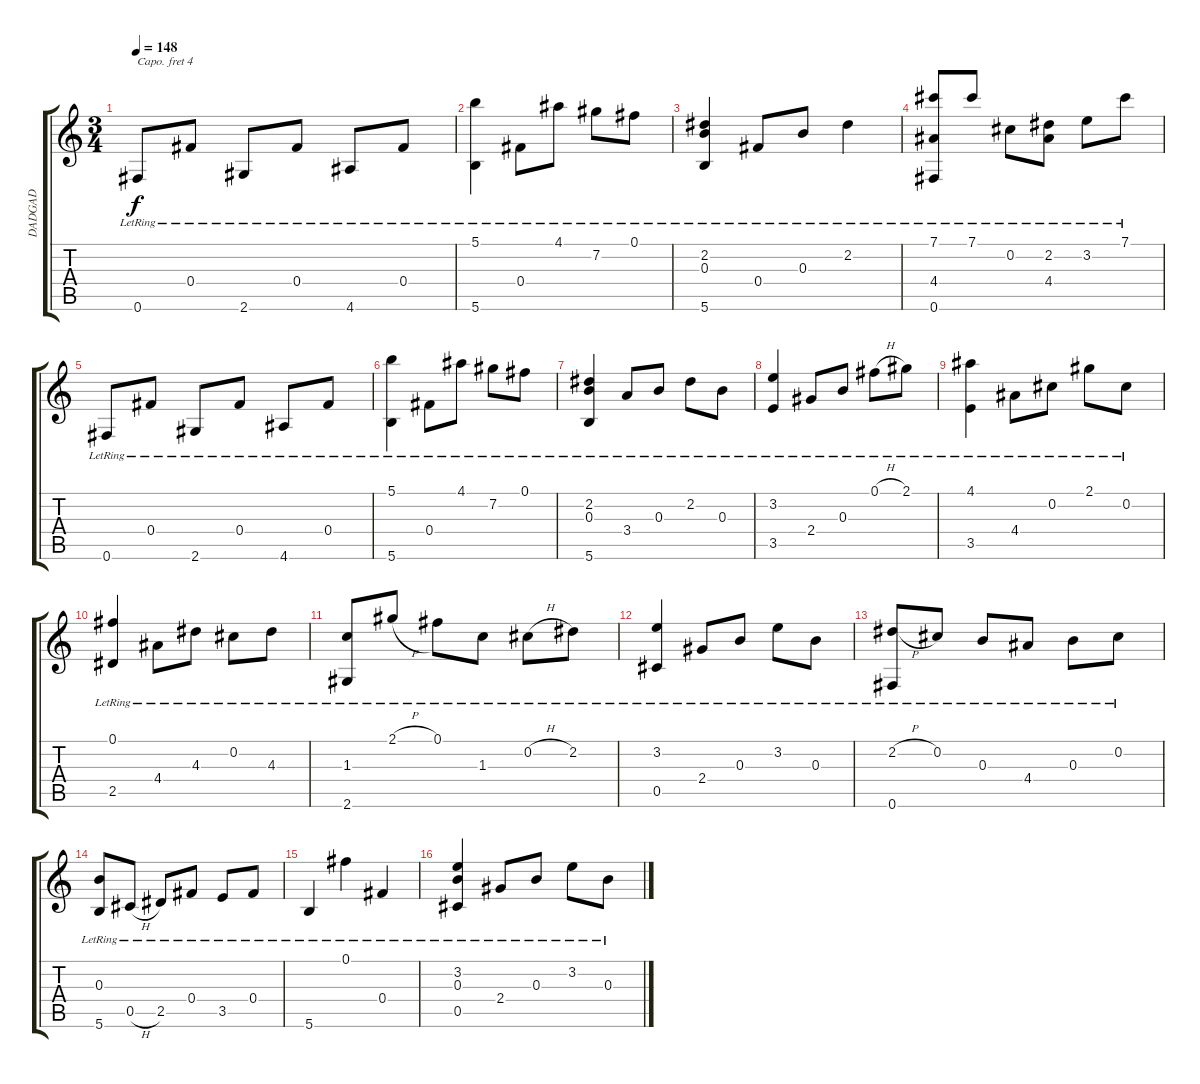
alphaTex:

\track ("DADGAD" "DADGAD") {instrument acousticguitarsteel}
\staff {score tabs}
\capo 4
\tuning (D4 A3 G3 D3 A2 D2) {hide}
\ts (3 4)
\tempo 148
\clef g2
\ks c
0.6{lr}.8{dy f} 0.4{lr}.8 2.6{lr}.8 0.4{lr}.8 4.6{lr}.8 0.4{lr}.8 |
(5.1{lr} 5.6{lr}).4 0.4{lr}.8 4.1{lr}.8 7.2{lr}.8 0.1{lr}.8 |
(2.2{lr} 0.3{lr} 5.6{lr}).4 0.4{lr}.8 0.3{lr}.8 2.2{lr}.4 |
(7.1{lr} 4.4{lr} 0.6{lr}).8 7.1{lr}.8 0.2{lr}.8 (2.2{lr} 4.4{lr}).8 3.2{lr}.8 7.1{lr}.8 |
0.6{lr}.8 0.4{lr}.8 2.6{lr}.8 0.4{lr}.8 4.6{lr}.8 0.4{lr}.8 |
(5.1{lr} 5.6{lr}).4 0.4{lr}.8 4.1{lr}.8 7.2{lr}.8 0.1{lr}.8 |
(2.2{lr} 0.3{lr} 5.6{lr}).4 3.4{lr}.8 0.3{lr}.8 2.2{lr}.8 0.3{lr}.8 |
(3.2{lr} 3.5{lr}).4 2.4{lr}.8 0.3{lr}.8 0.1{h lr}.8 2.1{lr}.8 |
(4.1{lr} 3.5{lr}).4 4.4{lr}.8 0.2{lr}.8 2.1{lr}.8 0.2{lr}.8 |
(0.1{lr} 2.5{lr}).4 4.4{lr}.8 4.3{lr}.8 0.2{lr}.8 4.3{lr}.8 |
(1.3{lr} 2.6{lr}).8 2.1{h lr}.8 0.1{lr}.8 1.3{lr}.8 0.2{h lr}.8 2.2{lr}.8 |
(3.2{lr} 0.5{lr}).4 2.4{lr}.8 0.3{lr}.8 3.2{lr}.8 0.3{lr}.8 |
(2.2{h lr} 0.6{lr}).8 0.2{lr}.8 0.3{lr}.8 4.4{lr}.8 0.3{lr}.8 0.2{lr}.8 |
(0.3{lr} 5.6{lr}).8 0.5{h lr}.8 2.5{lr}.8 0.4{lr}.8 3.5{lr}.8 0.4{lr}.8 |
5.6{lr}.4 0.1{lr}.4 0.4{lr}.4 |
(3.2{lr} 0.3{lr} 0.5{lr}).4 2.4{lr}.8 0.3{lr}.8 3.2{lr}.8 0.3{lr}.8
